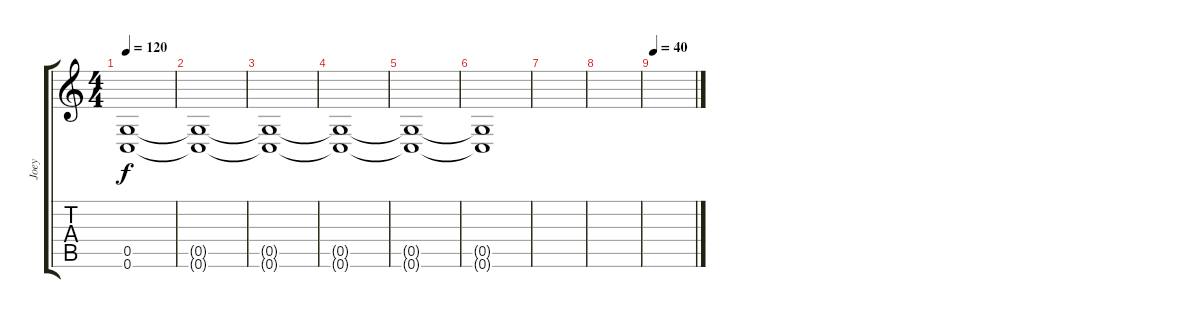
\track ("Joey" "Joey") {instrument distortionguitar}
\staff {score tabs}
\tuning (D4 A3 F3 C3 G2 C2) {hide}
\ts (4 4)
\tempo 120
\clef g2
\ks c
(0.5{t} 0.6{t}).1{dy f} |
(0.5{t} 0.6{t}).1 |
(0.5{t} 0.6{t}).1 |
(0.5{t} 0.6{t}).1 |
(0.5{t} 0.6{t}).1 |
(0.5{t} 0.6{t}).1{volume 0} |
|
|
\tempo 40
